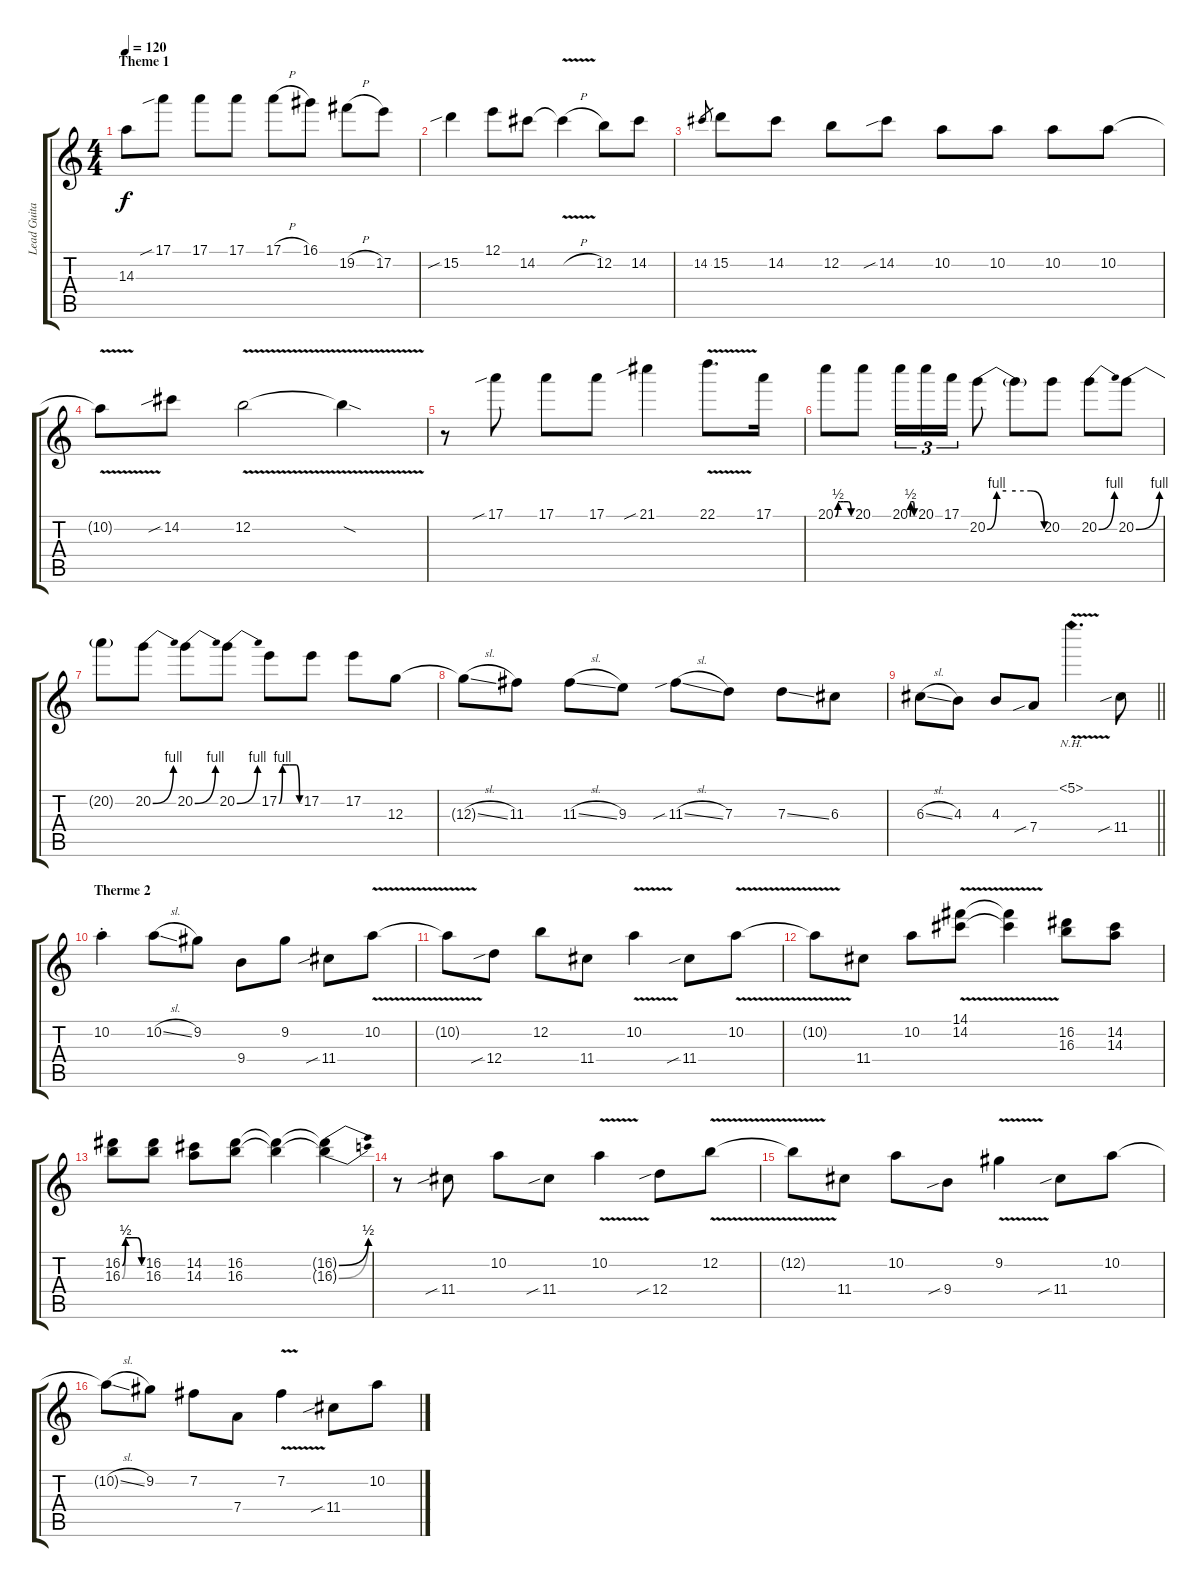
\track ("Lead Guitar" "Lead Guita") {instrument distortionguitar}
\staff {score tabs}
\tuning (E4 B3 G3 D3 A2 E2) {hide}
\ts (4 4)
\section ("" "Theme 1")
\tempo 120
\clef g2
\ks c
14.3{t}.8{dy f} 17.1{sib}.8 17.1.8 17.1.8 17.1{h}.8 16.1.8 19.2{h}.8 17.2.8 |
15.2{sib}.4 12.1.8 14.2.8 14.2{v h t}.4 12.2.8 14.2.8 |
14.2.8{gr} 15.2.8 14.2.8 12.2.8 14.2{sib}.8 10.2.8 10.2.8 10.2.8 10.2.8 |
10.2{v t}.8 14.2{sib}.8 12.2{v}.2 12.2{sod t}.4 |
r.8 17.1{sib}.8 17.1.8 17.1.8 21.1{sib}.4 22.1{v}.8{d} 17.1.16 |
20.1{be (custom 0 0 10 2 20 2 30 2 49 2 60 0)}.8 20.1.8 20.1{be (custom 0 0 10 2 20 2 30 2 49 2 60 0)}.16{tu (3 2)} 20.1.16{tu (3 2)} 17.1.16{tu (3 2)} 20.2{be (custom 0 0 10 4 20 4 30 4 46 4 60 0)}.8 20.2{t}.8 20.2.8 20.2{be (bend 0 0 60 4)}.8 20.2{be (bend 0 0 60 4)}.8 |
20.2{t}.8 20.2{be (bend 0 0 60 4)}.8 20.2{be (bend 0 0 60 4)}.8 20.2{be (bend 0 0 60 4)}.8 17.2{be (custom 0 0 10 4 20 4 30 4 50 4 60 0)}.8 17.2.8 17.2.8 12.3.8 |
12.3{sl t}.8 11.3.8 11.3{sl}.8 9.3.8 11.3{sib sl}.8 7.3.8 7.3{ss}.8 6.3.8 |
\barLineRight lightlight
6.3{sl}.8 4.3.8 4.3.8 7.4{sib}.8 5.1{nh v}.4{d} 11.4{sib}.8 |
\section ("" "Therme 2")
10.2{st}.4 10.2{sl}.8 9.2.8 9.4.8 9.2.8 11.4{sib}.8 10.2{v}.8 |
10.2{t}.8 12.4{sib}.8 12.2.8 11.4.8 10.2{v}.4 11.4{sib}.8 10.2{v}.8 |
10.2{t}.8 11.4.8 10.2.8 (14.1{v} 14.2{v}).8 (14.1{t} 14.2{t}).4 (16.2 16.3).8 (14.2 14.3).8 |
(16.2{be (custom 0 0 10 2 20 2 30 2 47 2 60 0)} 16.3{be (custom 0 0 10 2 20 2 30 2 45 2 60 0)}).8 (16.2 16.3).8 (14.2 14.3).8 (16.2 16.3).8 (16.2{t} 16.3{t}).4 (16.2{be (bend 0 0 60 2) t} 16.3{be (bend 0 0 60 2) t}).4 |
r.8 11.4{sib}.8 10.2.8 11.4{sib}.8 10.2{v}.4 12.4{sib}.8 12.2{v}.8 |
12.2{t}.8 11.4.8 10.2.8 9.4{sib}.8 9.2{v}.4 11.4{sib}.8 10.2.8 |
10.2{sl t}.8 9.2.8 7.2.8 7.4.8 7.2{v}.4 11.4{sib}.8 10.2.8
